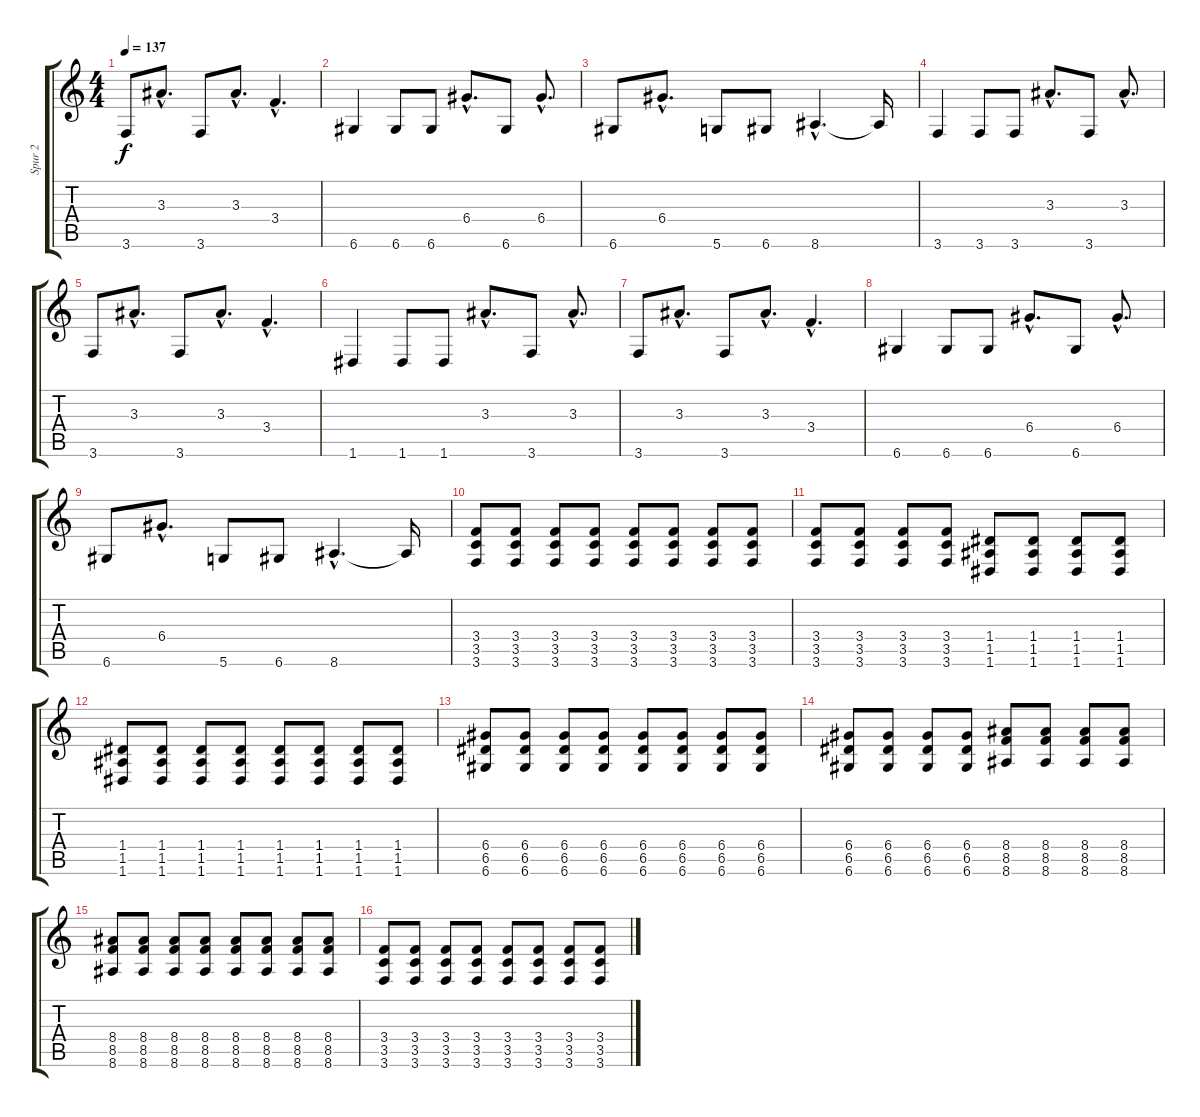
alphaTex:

\track ("Spur 2" "Spur 2") {instrument electricguitarclean}
\staff {score tabs}
\tuning (E4 B3 G3 D3 A2 D2) {hide}
\ts (4 4)
\tempo 137
\clef g2
\ks c
3.6.8{dy f} 3.3{hac}.8{d} 3.6.8 3.3{hac}.8{d} 3.4{hac}.4{d} |
6.6.4 6.6.8 6.6.8 6.4{hac}.8{d} 6.6.8 6.4{hac}.8{d} |
6.6.8 6.4{hac}.8{d} 5.6.8 6.6.8 8.6{hac}.4{d} 8.6{t}.16 |
3.6.4 3.6.8 3.6.8 3.3{hac}.8{d} 3.6.8 3.3{hac}.8{d} |
3.6.8 3.3{hac}.8{d} 3.6.8 3.3{hac}.8{d} 3.4{hac}.4{d} |
1.6.4 1.6.8 1.6.8 3.3{hac}.8{d} 3.6.8 3.3{hac}.8{d} |
3.6.8 3.3{hac}.8{d} 3.6.8 3.3{hac}.8{d} 3.4{hac}.4{d} |
6.6.4 6.6.8 6.6.8 6.4{hac}.8{d} 6.6.8 6.4{hac}.8{d} |
6.6.8 6.4{hac}.8{d} 5.6.8 6.6.8 8.6{hac}.4{d} 8.6{t}.16 |
(3.4 3.5 3.6).8{instrument distortionguitar} (3.4 3.5 3.6).8 (3.4 3.5 3.6).8 (3.4 3.5 3.6).8 (3.4 3.5 3.6).8 (3.4 3.5 3.6).8 (3.4 3.5 3.6).8 (3.4 3.5 3.6).8 |
(3.4 3.5 3.6).8 (3.4 3.5 3.6).8 (3.4 3.5 3.6).8 (3.4 3.5 3.6).8 (1.4 1.5 1.6).8 (1.4 1.5 1.6).8 (1.4 1.5 1.6).8 (1.4 1.5 1.6).8 |
(1.4 1.5 1.6).8 (1.4 1.5 1.6).8 (1.4 1.5 1.6).8 (1.4 1.5 1.6).8 (1.4 1.5 1.6).8 (1.4 1.5 1.6).8 (1.4 1.5 1.6).8 (1.4 1.5 1.6).8 |
(6.4 6.5 6.6).8 (6.4 6.5 6.6).8 (6.4 6.5 6.6).8 (6.4 6.5 6.6).8 (6.4 6.5 6.6).8 (6.4 6.5 6.6).8 (6.4 6.5 6.6).8 (6.4 6.5 6.6).8 |
(6.4 6.5 6.6).8 (6.4 6.5 6.6).8 (6.4 6.5 6.6).8 (6.4 6.5 6.6).8 (8.4 8.5 8.6).8 (8.4 8.5 8.6).8 (8.4 8.5 8.6).8 (8.4 8.5 8.6).8 |
(8.4 8.5 8.6).8 (8.4 8.5 8.6).8 (8.4 8.5 8.6).8 (8.4 8.5 8.6).8 (8.4 8.5 8.6).8 (8.4 8.5 8.6).8 (8.4 8.5 8.6).8 (8.4 8.5 8.6).8 |
(3.4 3.5 3.6).8 (3.4 3.5 3.6).8 (3.4 3.5 3.6).8 (3.4 3.5 3.6).8 (3.4 3.5 3.6).8 (3.4 3.5 3.6).8 (3.4 3.5 3.6).8 (3.4 3.5 3.6).8
